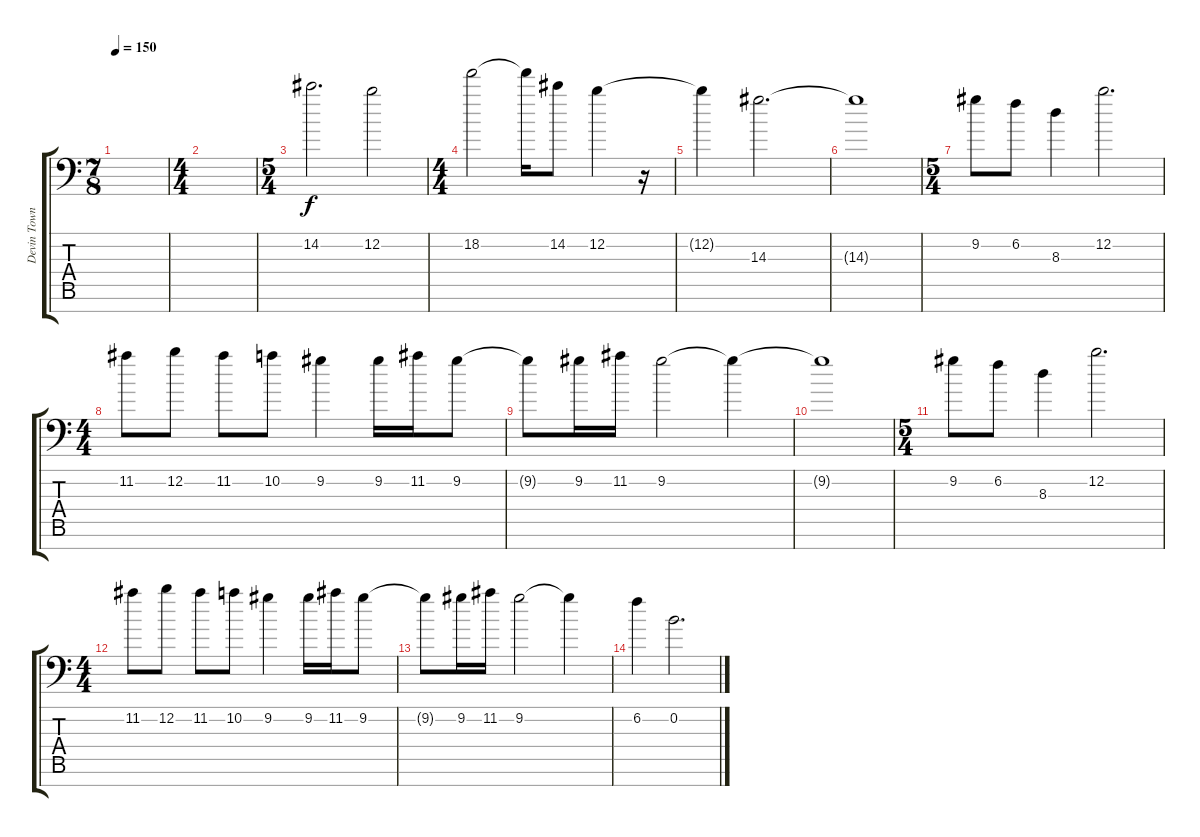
\track ("Devin Townsend" "Devin Town") {instrument distortionguitar}
\staff {score tabs}
\tuning (Eb4 B3 Gb3 B2 Gb2 B1 Gb1) {hide}
\ts (7 8)
\tempo 150
\clef f4
\ks c
|
\ts (4 4)
|
\ts (5 4)
14.2.2{d} 12.2.2 |
\ts (4 4)
18.2.2 18.2{t}.16 14.2.8 12.2.4 r.16 |
12.2{t}.4 14.3.2{d} |
14.3{t}.1 |
\ts (5 4)
9.2.8 6.2.8 8.3.4 12.2.2{d} |
\ts (4 4)
11.2.8 12.2.8 11.2.8 10.2.8 9.2.4 9.2.16 11.2.16 9.2.8 |
9.2{t}.8 9.2.16 11.2.16 9.2.2 9.2{t}.4 |
9.2{t}.1 |
\ts (5 4)
9.2.8 6.2.8 8.3.4 12.2.2{d} |
\ts (4 4)
11.2.8 12.2.8 11.2.8 10.2.8 9.2.4 9.2.16 11.2.16 9.2.8 |
9.2{t}.8 9.2.16 11.2.16 9.2.2 9.2{t}.4 |
6.2.4 0.2.2{d}
